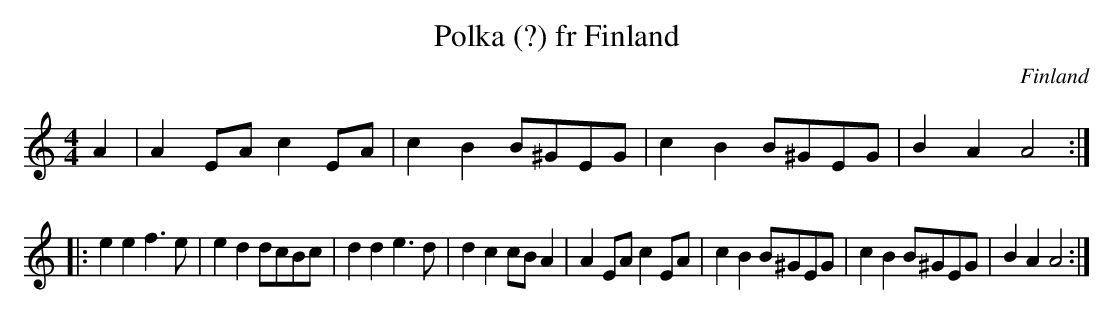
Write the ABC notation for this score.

X:1
T:Polka (?) fr Finland
O:Finland
M:4/4
K:Am
A2 | \
A2EA c2EA | c2B2 B^GEG | c2B2 B^GEG | B2A2 A4 :|
|:\
e2e2 f3e | e2d2 dcBc | d2d2 e3d | d2c2 cBA2 |\
A2EA c2EA | c2B2 B^GEG | c2B2 B^GEG | B2A2 A4:|
